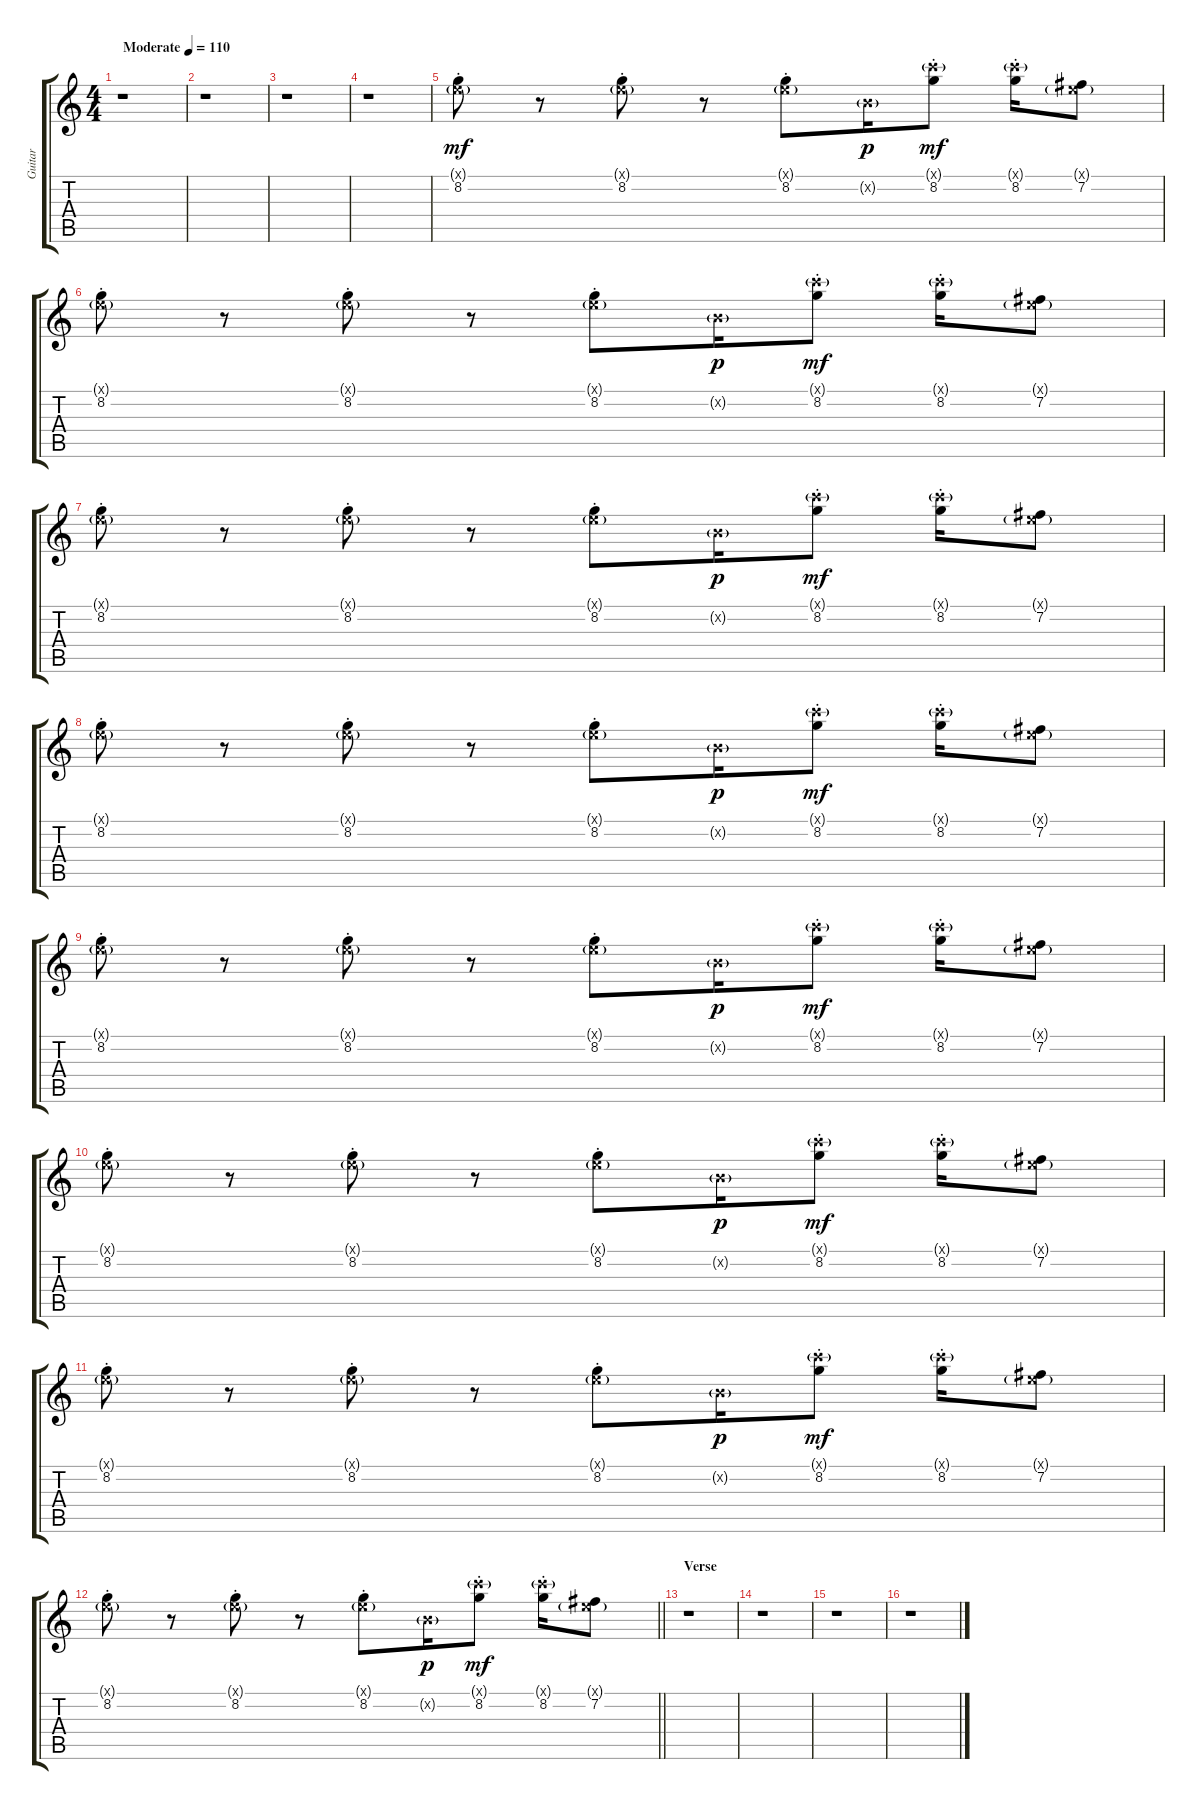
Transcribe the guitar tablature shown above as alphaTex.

\track ("Guitar" "Guitar") {instrument electricguitarclean}
\staff {score tabs}
\tuning (E4 B3 G3 D3 A2 E2) {hide}
\ts (4 4)
\tempo (110 "Moderate")
\clef g2
\ks c
r.1{dy mf instrument electricguitarclean} |
r.1 |
r.1 |
r.1 |
(0.1{g x} 8.2{st}).8 r.8 (0.1{g x} 8.2{st}).8 r.8 (0.1{g x} 8.2{st}).8 0.2{g x}.16{dy p} (8.1{g x} 8.2{st}).8{dy mf} (8.1{g x} 8.2{st}).16 (0.1{g x} 7.2).8 |
(0.1{g x} 8.2{st}).8 r.8 (0.1{g x} 8.2{st}).8 r.8 (0.1{g x} 8.2{st}).8 0.2{g x}.16{dy p} (8.1{g x} 8.2{st}).8{dy mf} (8.1{g x} 8.2{st}).16 (0.1{g x} 7.2).8 |
(0.1{g x} 8.2{st}).8 r.8 (0.1{g x} 8.2{st}).8 r.8 (0.1{g x} 8.2{st}).8 0.2{g x}.16{dy p} (8.1{g x} 8.2{st}).8{dy mf} (8.1{g x} 8.2{st}).16 (0.1{g x} 7.2).8 |
(0.1{g x} 8.2{st}).8 r.8 (0.1{g x} 8.2{st}).8 r.8 (0.1{g x} 8.2{st}).8 0.2{g x}.16{dy p} (8.1{g x} 8.2{st}).8{dy mf} (8.1{g x} 8.2{st}).16 (0.1{g x} 7.2).8 |
(0.1{g x} 8.2{st}).8 r.8 (0.1{g x} 8.2{st}).8 r.8 (0.1{g x} 8.2{st}).8 0.2{g x}.16{dy p} (8.1{g x} 8.2{st}).8{dy mf} (8.1{g x} 8.2{st}).16 (0.1{g x} 7.2).8 |
(0.1{g x} 8.2{st}).8 r.8 (0.1{g x} 8.2{st}).8 r.8 (0.1{g x} 8.2{st}).8 0.2{g x}.16{dy p} (8.1{g x} 8.2{st}).8{dy mf} (8.1{g x} 8.2{st}).16 (0.1{g x} 7.2).8 |
(0.1{g x} 8.2{st}).8 r.8 (0.1{g x} 8.2{st}).8 r.8 (0.1{g x} 8.2{st}).8 0.2{g x}.16{dy p} (8.1{g x} 8.2{st}).8{dy mf} (8.1{g x} 8.2{st}).16 (0.1{g x} 7.2).8 |
\barLineRight lightlight
(0.1{g x} 8.2{st}).8 r.8 (0.1{g x} 8.2{st}).8 r.8 (0.1{g x} 8.2{st}).8 0.2{g x}.16{dy p} (8.1{g x} 8.2{st}).8{dy mf} (8.1{g x} 8.2{st}).16 (0.1{g x} 7.2).8 |
\section ("" "Verse")
r.1 |
r.1 |
r.1 |
r.1
